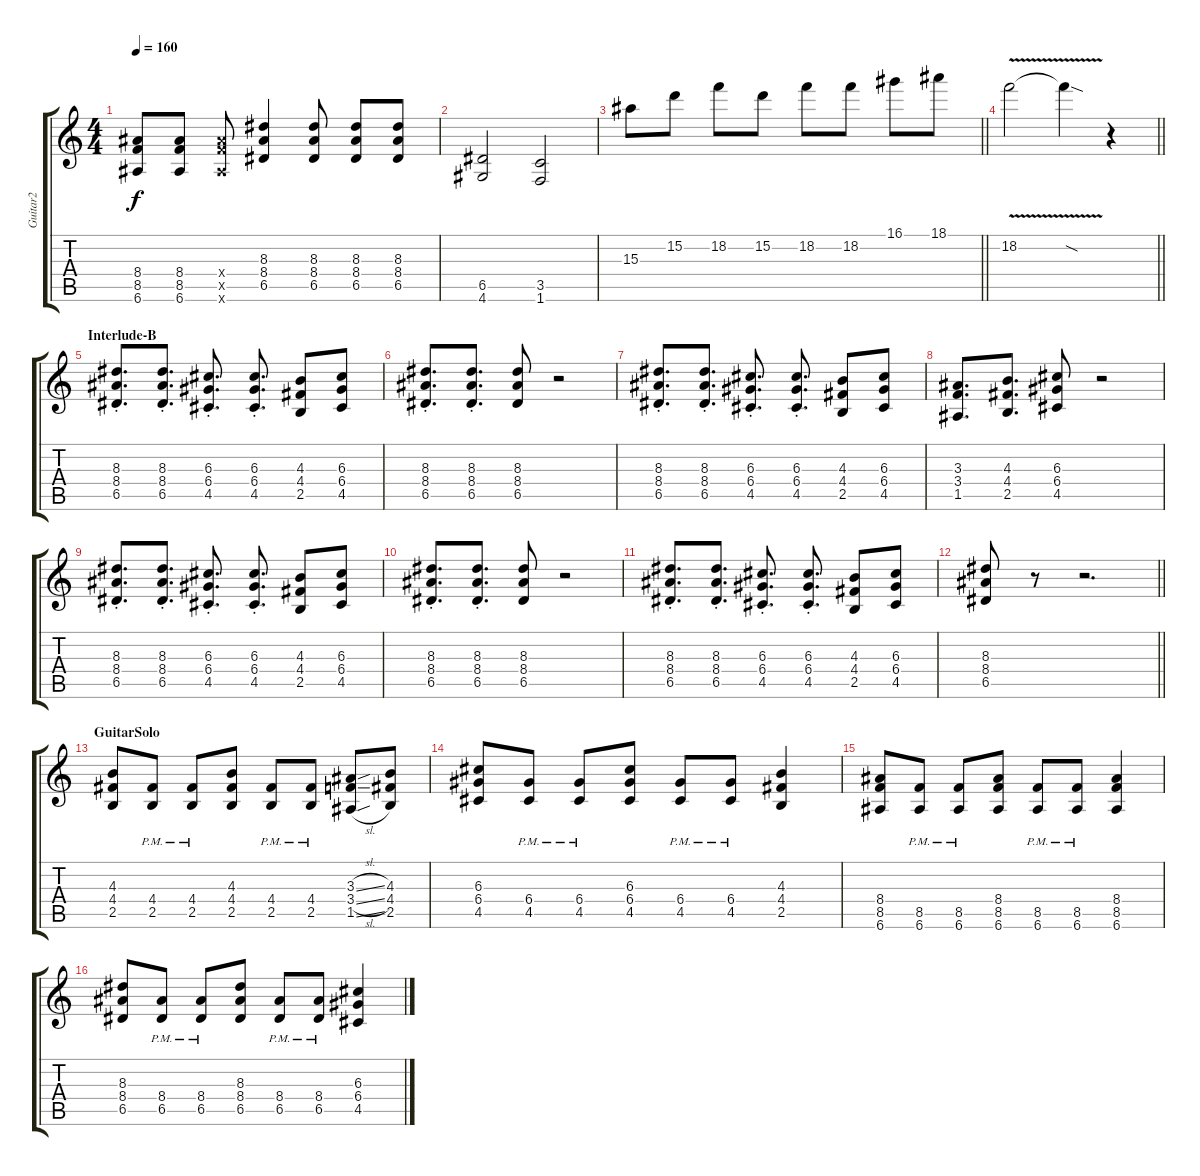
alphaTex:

\track ("Guitar2" "Guitar2") {instrument overdrivenguitar}
\staff {score tabs}
\tuning (E4 B3 G3 D3 A2 E2) {hide}
\ts (4 4)
\tempo 160
\clef g2
\ks c
(8.4{t} 8.5{t} 6.6{t}).8{dy f} (8.4 8.5 6.6).8 (8.4{x} 8.5{x} 6.6{x}).8 (8.3 8.4 6.5).4 (8.3 8.4 6.5).8 (8.3 8.4 6.5).8 (8.3 8.4 6.5).8 |
(6.5 4.6).2 (3.5 1.6).2 |
\barLineRight lightlight
15.3.8 15.2.8 18.2.8 15.2.8 18.2.8 18.2.8 16.1.8 18.1.8 |
\barLineRight lightlight
18.2{v}.2 18.2{sod t}.4 r.4 |
\section ("" "Interlude-B")
(8.3{st} 8.4{st} 6.5{st}).8{d} (8.3{st} 8.4{st} 6.5{st}).8{d} (6.3{st} 6.4{st} 4.5{st}).8{d} (6.3{st} 6.4{st} 4.5{st}).8{d} (4.3 4.4 2.5).8 (6.3 6.4 4.5).8 |
(8.3{st} 8.4{st} 6.5{st}).8{d} (8.3{st} 8.4{st} 6.5{st}).8{d} (8.3 8.4 6.5).8 r.2 |
(8.3{st} 8.4{st} 6.5{st}).8{d} (8.3{st} 8.4{st} 6.5{st}).8{d} (6.3{st} 6.4{st} 4.5{st}).8{d} (6.3{st} 6.4{st} 4.5{st}).8{d} (4.3 4.4 2.5).8 (6.3 6.4 4.5).8 |
(3.3 3.4 1.5).8{d} (4.3 4.4 2.5).8{d} (6.3 6.4 4.5).8 r.2 |
(8.3{st} 8.4{st} 6.5{st}).8{d} (8.3{st} 8.4{st} 6.5{st}).8{d} (6.3{st} 6.4{st} 4.5{st}).8{d} (6.3{st} 6.4{st} 4.5{st}).8{d} (4.3 4.4 2.5).8 (6.3 6.4 4.5).8 |
(8.3{st} 8.4{st} 6.5{st}).8{d} (8.3{st} 8.4{st} 6.5{st}).8{d} (8.3 8.4 6.5).8 r.2 |
(8.3{st} 8.4{st} 6.5{st}).8{d} (8.3{st} 8.4{st} 6.5{st}).8{d} (6.3{st} 6.4{st} 4.5{st}).8{d} (6.3{st} 6.4{st} 4.5{st}).8{d} (4.3 4.4 2.5).8 (6.3 6.4 4.5).8 |
\barLineRight lightlight
(8.3 8.4 6.5).8 r.8 r.2{d} |
\section ("" "GuitarSolo")
(4.3 4.4 2.5).8 (4.4{pm} 2.5{pm}).8 (4.4{pm} 2.5{pm}).8 (4.3 4.4 2.5).8 (4.4{pm} 2.5{pm}).8 (4.4{pm} 2.5{pm}).8 (3.3{sl} 3.4{sl} 1.5{sl}).8 (4.3 4.4 2.5).8 |
(6.3 6.4 4.5).8 (6.4{pm} 4.5{pm}).8 (6.4{pm} 4.5{pm}).8 (6.3 6.4 4.5).8 (6.4{pm} 4.5{pm}).8 (6.4{pm} 4.5{pm}).8 (4.3 4.4 2.5).4 |
(8.4 8.5 6.6).8 (8.5{pm} 6.6{pm}).8 (8.5{pm} 6.6{pm}).8 (8.4 8.5 6.6).8 (8.5{pm} 6.6{pm}).8 (8.5{pm} 6.6{pm}).8 (8.4 8.5 6.6).4 |
(8.3 8.4 6.5).8 (8.4{pm} 6.5{pm}).8 (8.4{pm} 6.5{pm}).8 (8.3 8.4 6.5).8 (8.4{pm} 6.5{pm}).8 (8.4{pm} 6.5{pm}).8 (6.3 6.4 4.5).4
